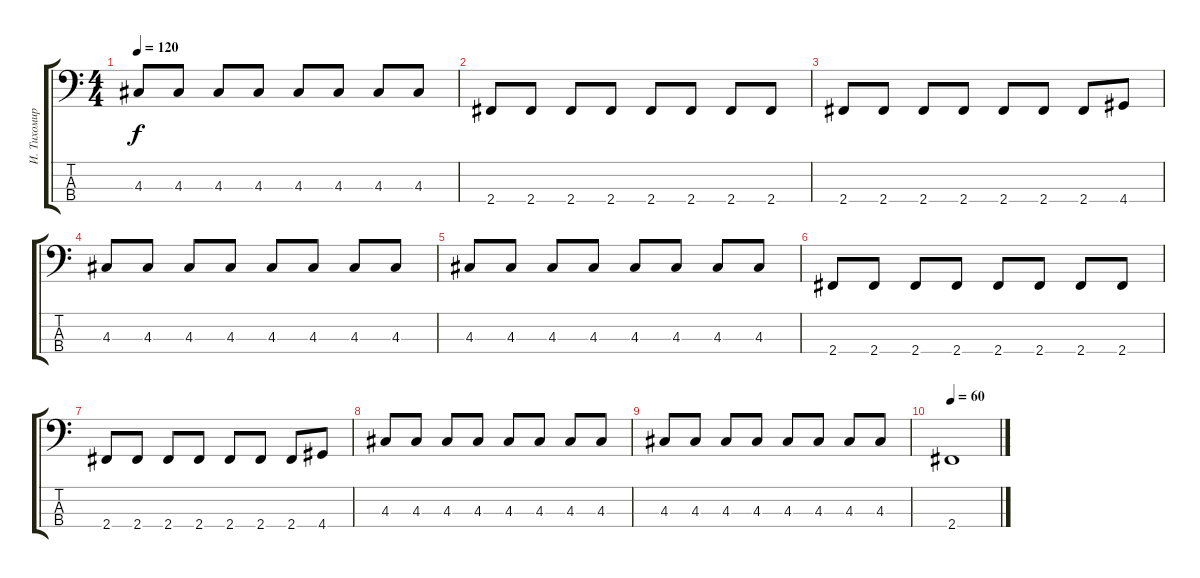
\track ("И. Тихомиров" "И. Тихомир") {instrument electricbassfinger}
\staff {score tabs}
\tuning (G2 D2 A1 E1) {hide}
\ts (4 4)
\tempo 120
\clef f4
\ks c
4.3.8{dy f} 4.3.8 4.3.8 4.3.8 4.3.8 4.3.8 4.3.8 4.3.8 |
2.4.8 2.4.8 2.4.8 2.4.8 2.4.8 2.4.8 2.4.8 2.4.8 |
2.4.8 2.4.8 2.4.8 2.4.8 2.4.8 2.4.8 2.4.8 4.4.8 |
4.3.8 4.3.8 4.3.8 4.3.8 4.3.8 4.3.8 4.3.8 4.3.8 |
4.3.8 4.3.8 4.3.8 4.3.8 4.3.8 4.3.8 4.3.8 4.3.8 |
2.4.8 2.4.8 2.4.8 2.4.8 2.4.8 2.4.8 2.4.8 2.4.8 |
2.4.8 2.4.8 2.4.8 2.4.8 2.4.8 2.4.8 2.4.8 4.4.8 |
4.3.8 4.3.8 4.3.8 4.3.8 4.3.8 4.3.8 4.3.8 4.3.8 |
4.3.8 4.3.8 4.3.8 4.3.8 4.3.8 4.3.8 4.3.8 4.3.8 |
\tempo 60
2.4.1
